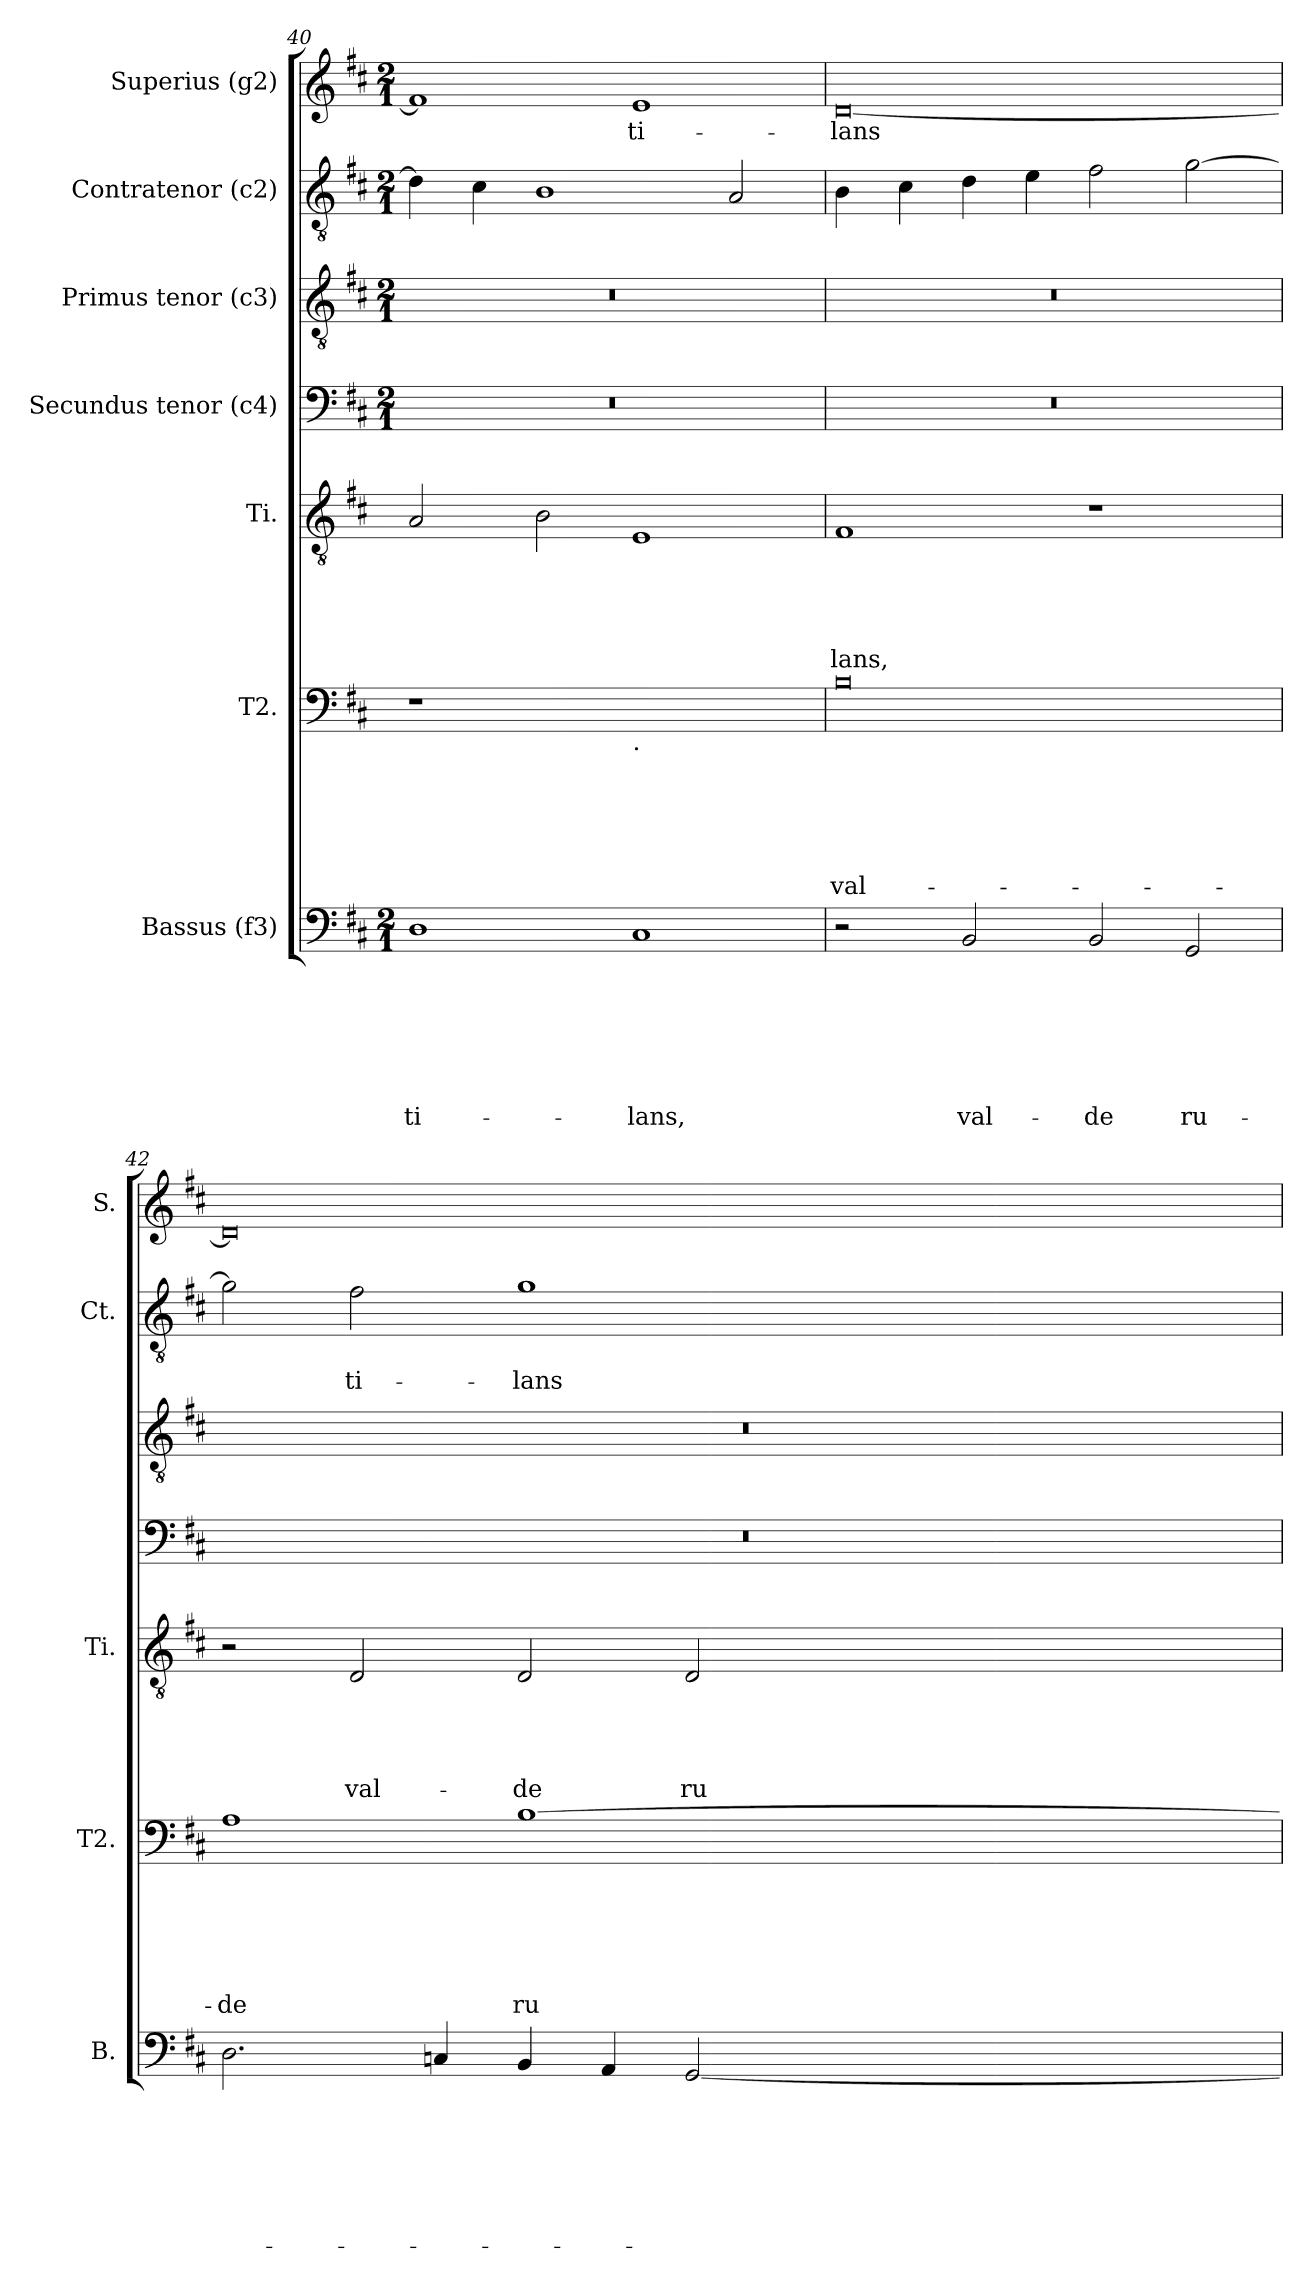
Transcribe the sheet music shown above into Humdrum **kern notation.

**kern	**text	**text	**text	**text	**text	**text	**text	**kern	**text	**text	**text	**text	**text	**text	**kern	**text	**text	**text	**text	**text	**kern	**kern	**kern	**text	**text	**kern	**text
*part7	*part7	*part7	*part7	*part7	*part7	*part7	*part7	*part6	*part6	*part6	*part6	*part6	*part6	*part6	*part5	*part5	*part5	*part5	*part5	*part5	*part4	*part3	*part2	*part2	*part2	*part1	*part1
*staff7	*staff7	*staff7	*staff7	*staff7	*staff7	*staff7	*staff7	*staff6	*staff6	*staff6	*staff6	*staff6	*staff6	*staff6	*staff5	*staff5	*staff5	*staff5	*staff5	*staff5	*staff4	*staff3	*staff2	*staff2	*staff2	*staff1	*staff1
*I"Bassus (f3)	*	*	*	*	*	*	*	*I"T2.	*	*	*	*	*	*	*I"Ti.	*	*	*	*	*	*I"Secundus tenor (c4)	*I"Primus tenor (c3)	*I"Contratenor (c2)	*	*	*I"Superius (g2)	*
*I'B.	*	*	*	*	*	*	*	*I'T2.	*	*	*	*	*	*	*I'Ti.	*	*	*	*	*	*	*	*I'Ct.	*	*	*I'S.	*
*clefF4	*	*	*	*	*	*	*	*clefF4	*	*	*	*	*	*	*clefGv2	*	*	*	*	*	*clefF4	*clefGv2	*clefGv2	*	*	*clefG2	*
*k[f#c#]	*	*	*	*	*	*	*	*k[f#c#]	*	*	*	*	*	*	*k[f#c#]	*	*	*	*	*	*k[f#c#]	*k[f#c#]	*k[f#c#]	*	*	*k[f#c#]	*
*D:	*	*	*	*	*	*	*	*D:	*	*	*	*	*	*	*D:	*	*	*	*	*	*D:	*D:	*D:	*	*	*D:	*
*M2/1	*	*	*	*	*	*	*	*	*	*	*	*	*	*	*	*	*	*	*	*	*M2/1	*M2/1	*M2/1	*	*	*M2/1	*
=40	=40	=40	=40	=40	=40	=40	=40	=40	=40	=40	=40	=40	=40	=40	=40	=40	=40	=40	=40	=40	=40	=40	=40	=40	=40	=40	=40
!	!	!	!	!	!	!	!LO:LY:b	!	!	!	!	!	!	!	!	!	!	!	!	!	!	!	!	!	!	!	!
1D	.	.	.	.	.	.	-ti-	1r	.	.	.	.	.	.	2A/	.	.	.	.	.	0r	0r	4d\]	.	.	1f#]	.
.	.	.	.	.	.	.	.	.	.	.	.	.	.	.	.	.	.	.	.	.	.	.	4c#\	.	.	.	.
.	.	.	.	.	.	.	.	.	.	.	.	.	.	.	2B\	.	.	.	.	.	.	.	1B	.	.	.	.
!	!	!	!	!	!	!	!	!LO:TX:b:t=.	!	!	!	!	!	!	!	!	!	!	!	!	!	!	!	!	!	!	!
!	!	!	!	!	!	!	!LO:LY:b	!	!	!	!	!	!	!	!	!	!	!	!	!	!	!	!	!	!	!	!LO:LY:b
1C#	.	.	.	.	.	.	-lans,	1ryy	.	.	.	.	.	.	1E	.	.	.	.	.	.	.	.	.	.	1e	-ti-
.	.	.	.	.	.	.	.	.	.	.	.	.	.	.	.	.	.	.	.	.	.	.	2A/	.	.	.	.
!!LO:LB:g=z
=41	=41	=41	=41	=41	=41	=41	=41	=41	=41	=41	=41	=41	=41	=41	=41	=41	=41	=41	=41	=41	=41	=41	=41	=41	=41	=41	=41
!	!	!	!	!	!	!	!	!	!	!	!	!	!	!LO:LY:b:rj	!	!	!	!	!	!LO:LY:b	!	!	!	!	!	!	!LO:LY:b
2r	.	.	.	.	.	.	.	0B	.	.	.	.	.	val-	1F#	.	.	.	.	-lans,	0r	0r	4B\	.	.	[<0d	-lans
.	.	.	.	.	.	.	.	.	.	.	.	.	.	.	.	.	.	.	.	.	.	.	4c#\	.	.	.	.
!	!	!	!	!	!	!	!LO:LY:b	!	!	!	!	!	!	!	!	!	!	!	!	!	!	!	!	!	!	!	!
2BB/	.	.	.	.	.	.	val-	.	.	.	.	.	.	.	.	.	.	.	.	.	.	.	4d\	.	.	.	.
.	.	.	.	.	.	.	.	.	.	.	.	.	.	.	.	.	.	.	.	.	.	.	4e\	.	.	.	.
!	!	!	!	!	!	!	!LO:LY:b	!	!	!	!	!	!	!	!	!	!	!	!	!	!	!	!	!	!	!	!
2BB/	.	.	.	.	.	.	-de	.	.	.	.	.	.	.	1r	.	.	.	.	.	.	.	2f#\	.	.	.	.
!	!	!	!	!	!	!	!LO:LY:b	!	!	!	!	!	!	!	!	!	!	!	!	!	!	!	!	!	!	!	!
2GG/	.	.	.	.	.	.	ru-	.	.	.	.	.	.	.	.	.	.	.	.	.	.	.	[>2g\	.	.	.	.
=42	=42	=42	=42	=42	=42	=42	=42	=42	=42	=42	=42	=42	=42	=42	=42	=42	=42	=42	=42	=42	=42	=42	=42	=42	=42	=42	=42
!	!	!	!	!	!	!	!	!	!	!	!	!	!	!LO:LY:b	!	!	!	!	!	!	!	!	!	!	!	!	!
2.D\	.	.	.	.	.	.	.	1A	.	.	.	.	.	-de	2r	.	.	.	.	.	0r	0r	2g\]	.	.	0d]	.
!	!	!	!	!	!	!	!	!	!	!	!	!	!	!	!	!	!	!	!	!LO:LY:b	!	!	!	!	!LO:LY:b	!	!
.	.	.	.	.	.	.	.	.	.	.	.	.	.	.	2D/	.	.	.	.	val-	.	.	2f#\	.	-ti-	.	.
4C/	.	.	.	.	.	.	.	.	.	.	.	.	.	.	.	.	.	.	.	.	.	.	.	.	.	.	.
!	!	!	!	!	!	!	!	!	!	!	!	!	!	!LO:LY:b	!	!	!	!	!	!LO:LY:b	!	!	!	!	!LO:LY:b	!	!
4BB/	.	.	.	.	.	.	.	[>1B	.	.	.	.	.	ru-	2D/	.	.	.	.	-de	.	.	1g	.	-lans	.	.
4AA/	.	.	.	.	.	.	.	.	.	.	.	.	.	.	.	.	.	.	.	.	.	.	.	.	.	.	.
!	!	!	!	!	!	!	!	!	!	!	!	!	!	!	!	!	!	!	!	!LO:LY:b	!	!	!	!	!	!	!
[<2GG/	.	.	.	.	.	.	.	.	.	.	.	.	.	.	2D/	.	.	.	.	ru-	.	.	.	.	.	.	.
=	=	=	=	=	=	=	=	=	=	=	=	=	=	=	=	=	=	=	=	=	=	=	=	=	=	=	=
*-	*-	*-	*-	*-	*-	*-	*-	*-	*-	*-	*-	*-	*-	*-	*-	*-	*-	*-	*-	*-	*-	*-	*-	*-	*-	*-	*-
